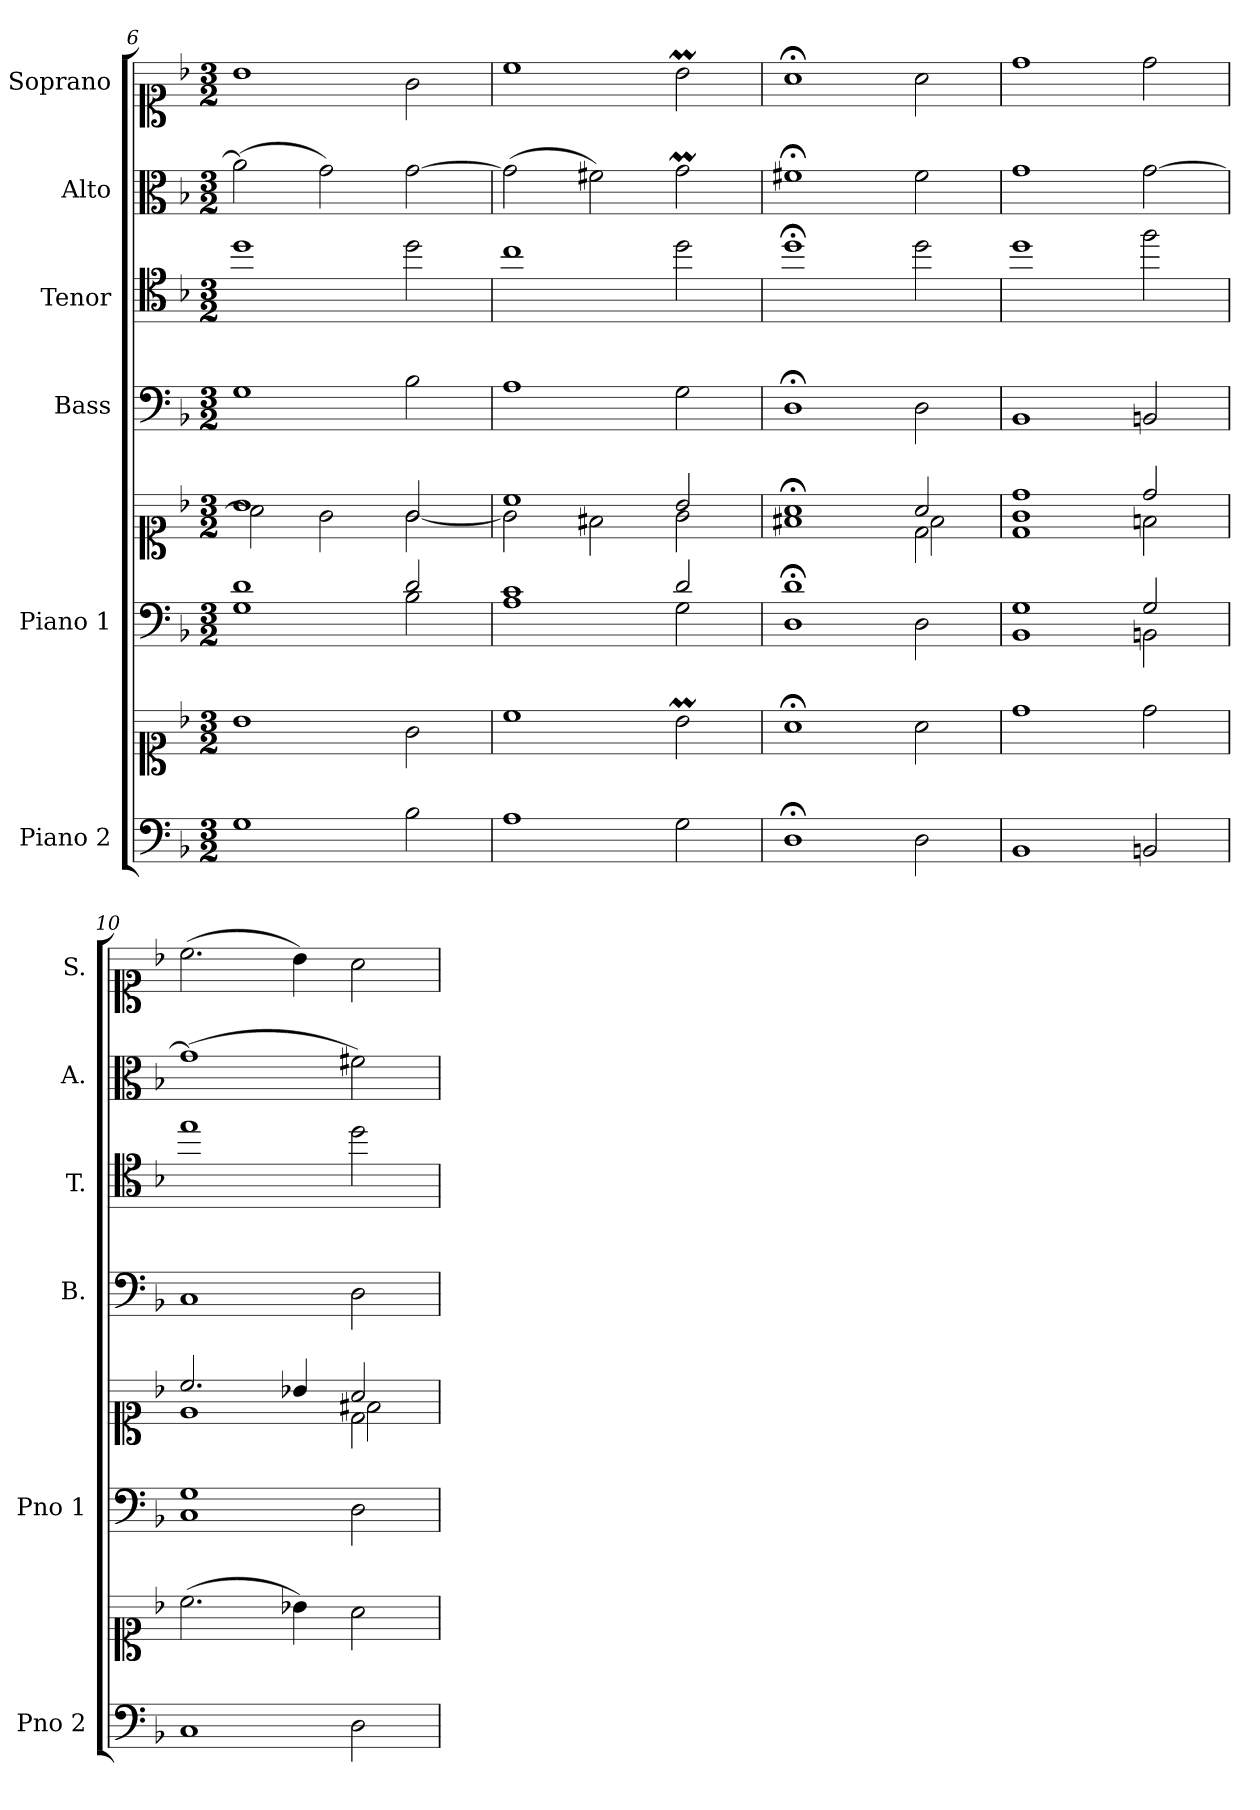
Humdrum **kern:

**kern	**kern	**kern	**kern	**kern	**kern	**kern	**kern
*part6	*part6	*part5	*part5	*part4	*part3	*part2	*part1
*staff8	*staff7	*staff6	*staff5	*staff4	*staff3	*staff2	*staff1
*I"Piano 2	*	*I"Piano 1	*	*I"Bass	*I"Tenor	*I"Alto	*I"Soprano
*I'Pno 2	*	*I'Pno 1	*	*I'B.	*I'T.	*I'A.	*I'S.
*clefF4	*clefC1	*clefF4	*clefC1	*clefF4	*clefC4	*clefC3	*clefC1
*	*	*	*	*	*ITrd7c12	*	*
*k[b-]	*k[b-]	*k[b-]	*k[b-]	*k[b-]	*k[b-]	*k[b-]	*k[b-]
*F:	*F:	*F:	*F:	*F:	*F:	*F:	*F:
*M3/2	*M3/2	*M3/2	*M3/2	*M3/2	*M3/2	*M3/2	*M3/2
=6	=6	=6	=6	=6	=6	=6	=6
*	*	*^	*^	*	*	*	*
1G\	1b-\	1d/	1G\	1b-/	2a\]	1G\	1d\	(2a\]	1b-\
.	.	.	.	.	2g\	.	.	2g\)	.
2B-\	2g\	2d/	2B-\	2g/	[<2g\	2B-\	2d\	[>2g\	2g\
=7	=7	=7	=7	=7	=7	=7	=7	=7	=7
1A\	1cc\	1c/	1A\	1cc/	2g\]	1A\	1c\	(2g\]	1cc\
.	.	.	.	.	2f#X\	.	.	2f#X\)	.
2G\	2b-M\	2d/	2G\	2b-/	2g\	2G\	2d\	2gM\	2b-M\
=8	=8	=8	=8	=8	=8	=8	=8	=8	=8
*	*	*	*	*	*^	*	*	*	*
1D;\	1a;<\	1d;/	1D\	1a;</	1ryy	1f#X\	1D;<\	1d;<\	1f#X;<\	1a;<\
2D\	2a\	2ryy	2D\	2a/	2d\	2f#\	2D\	2d\	2f#\	2a\
=9	=9	=9	=9	=9	=9	=9	=9	=9	=9	=9
1BB-/	1dd\	1G/	1BB-\	1dd/	1g\	1d\	1BB-/	1d\	1g\	1dd\
2BBn/	2dd\	2G/	2BBn\	2dd/	2fn\	2ryy	2BBn/	2f\	[>2g\	2dd\
=10	=10	=10	=10	=10	=10	=10	=10	=10	=10	=10
1C/	(2.cc\	1G/	1C\	2.cc/	1ryy	1e\	1C/	1e\	(1g\]	(2.cc\
.	4b-X\)	.	.	4b-X/	.	.	.	.	.	4b-\)
2D\	2a\	2ryy	2D\	2a/	2d\	2f#X\	2D\	2d\	2f#X\)	2a\
*	*	*v	*v	*	*	*	*	*	*	*
*	*	*	*v	*v	*v	*	*	*	*
=	=	=	=	=	=	=	=
*-	*-	*-	*-	*-	*-	*-	*-
